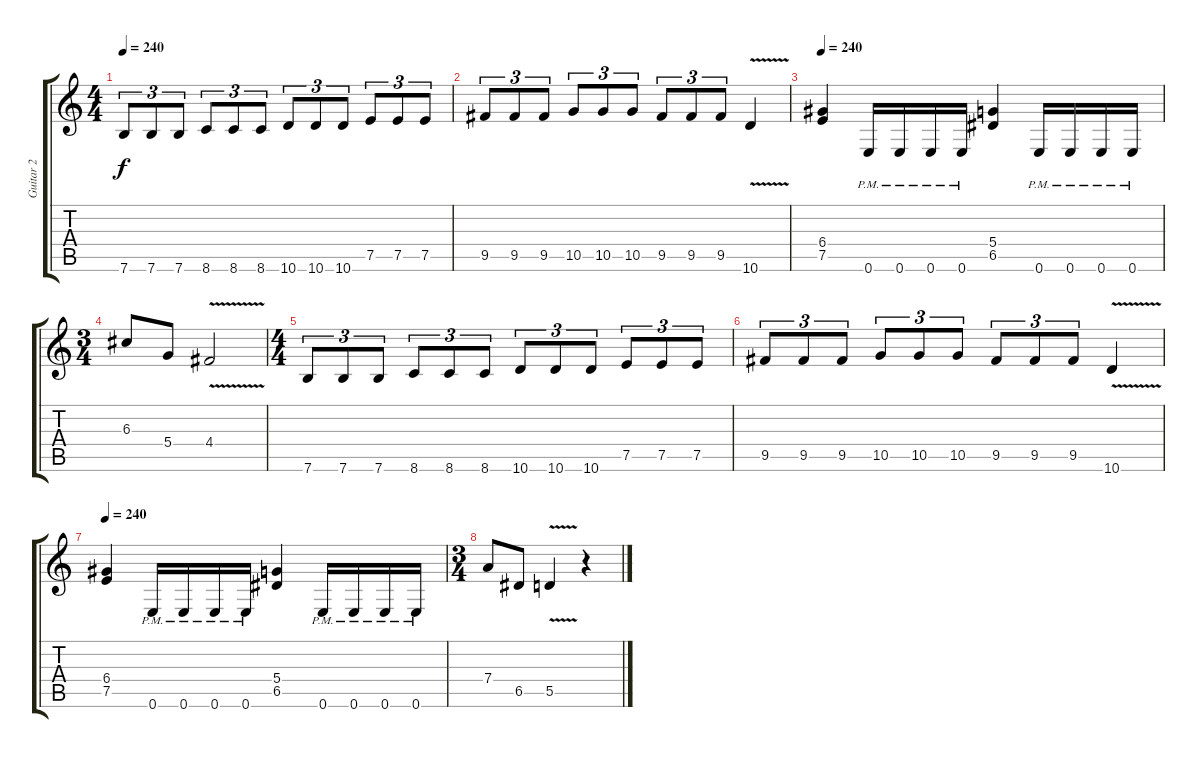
\track ("Guitar 2" "Guitar 2") {instrument distortionguitar}
\staff {score tabs}
\tuning (E4 B3 G3 D3 A2 E2) {hide}
\ts (4 4)
\tempo 240
\clef g2
\ks c
7.6.8{tu (3 2) dy f} 7.6.8{tu (3 2)} 7.6.8{tu (3 2)} 8.6.8{tu (3 2)} 8.6.8{tu (3 2)} 8.6.8{tu (3 2)} 10.6.8{tu (3 2)} 10.6.8{tu (3 2)} 10.6.8{tu (3 2)} 7.5.8{tu (3 2)} 7.5.8{tu (3 2)} 7.5.8{tu (3 2)} |
9.5.8{tu (3 2)} 9.5.8{tu (3 2)} 9.5.8{tu (3 2)} 10.5.8{tu (3 2)} 10.5.8{tu (3 2)} 10.5.8{tu (3 2)} 9.5.8{tu (3 2)} 9.5.8{tu (3 2)} 9.5.8{tu (3 2)} 10.6{v}.4 |
\tempo 240
(6.4 7.5).4 0.6{pm}.16 0.6{pm}.16 0.6{pm}.16 0.6{pm}.16 (5.4 6.5).4 0.6{pm}.16 0.6{pm}.16 0.6{pm}.16 0.6{pm}.16 |
\ts (3 4)
6.3.8 5.4.8 4.4{v}.2 |
\ts (4 4)
7.6.8{tu (3 2)} 7.6.8{tu (3 2)} 7.6.8{tu (3 2)} 8.6.8{tu (3 2)} 8.6.8{tu (3 2)} 8.6.8{tu (3 2)} 10.6.8{tu (3 2)} 10.6.8{tu (3 2)} 10.6.8{tu (3 2)} 7.5.8{tu (3 2)} 7.5.8{tu (3 2)} 7.5.8{tu (3 2)} |
9.5.8{tu (3 2)} 9.5.8{tu (3 2)} 9.5.8{tu (3 2)} 10.5.8{tu (3 2)} 10.5.8{tu (3 2)} 10.5.8{tu (3 2)} 9.5.8{tu (3 2)} 9.5.8{tu (3 2)} 9.5.8{tu (3 2)} 10.6{v}.4 |
\tempo 240
(6.4 7.5).4 0.6{pm}.16 0.6{pm}.16 0.6{pm}.16 0.6{pm}.16 (5.4 6.5).4 0.6{pm}.16 0.6{pm}.16 0.6{pm}.16 0.6{pm}.16 |
\ts (3 4)
7.4.8 6.5.8 5.5{v}.4 r.4
